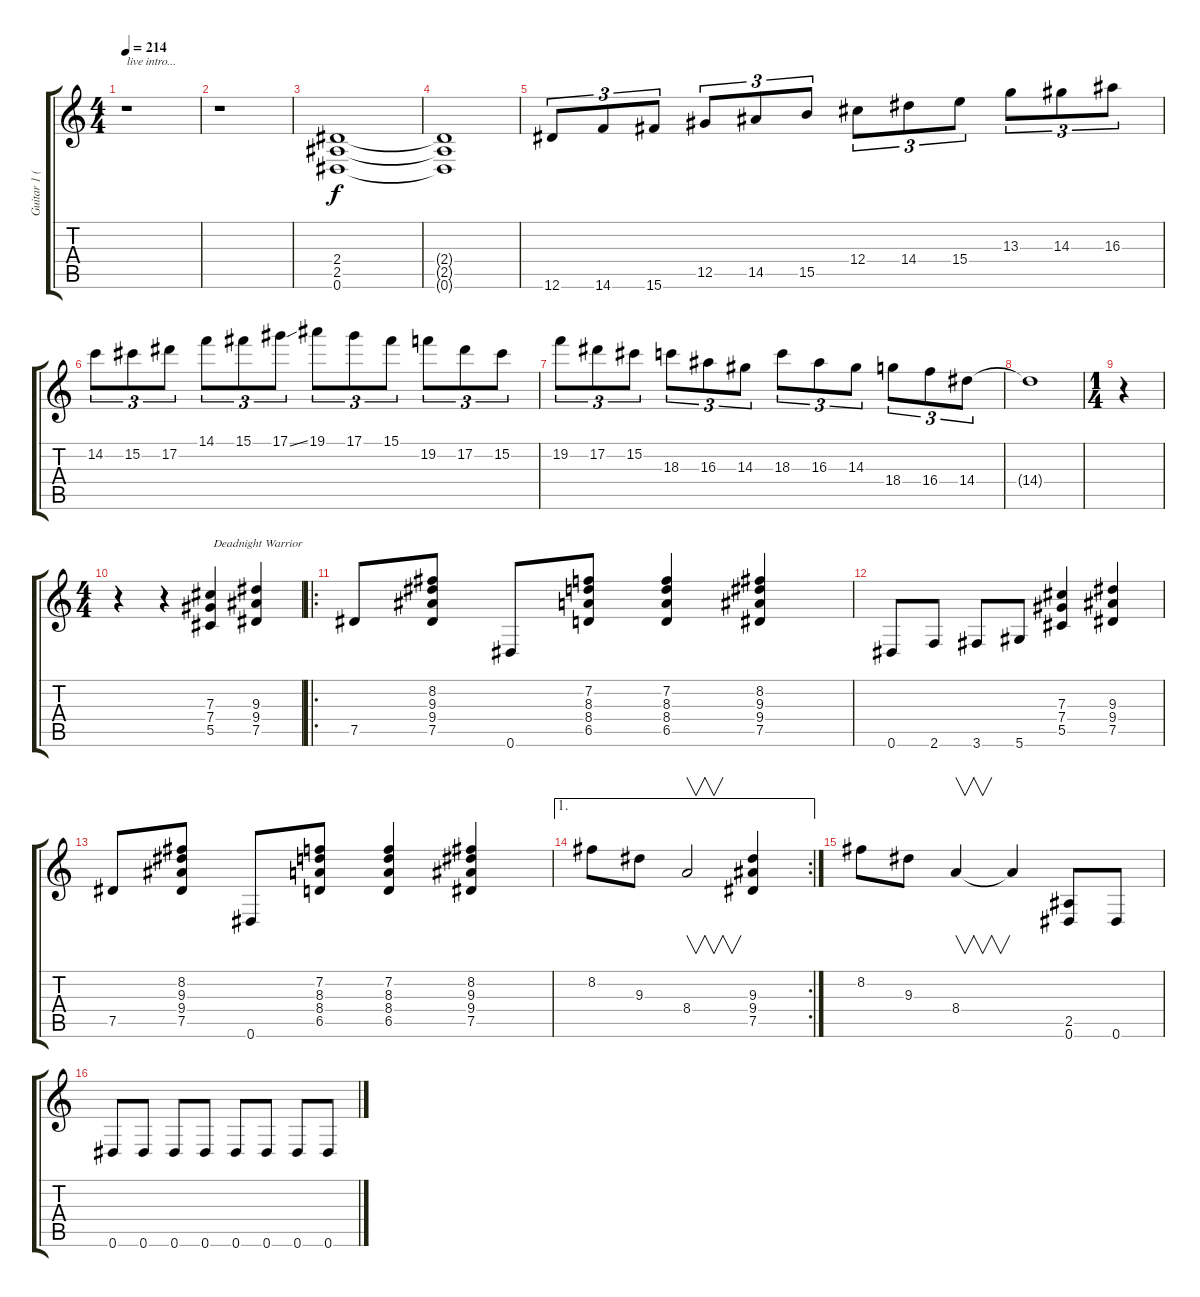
\track ("Guitar 1 (Alexi)" "Guitar 1 (") {instrument distortionguitar}
\staff {score tabs}
\tuning (Eb4 Bb3 Gb3 Db3 Ab2 Eb2) {hide}
\ts (4 4)
\tempo 214
\clef g2
\ks c
r.1{txt "live intro..." dy f instrument distortionguitar} |
r.1 |
(2.4 2.5 0.6).1 |
(2.4{t} 2.5{t} 0.6{t}).1 |
12.6.8{tu (3 2)} 14.6.8{tu (3 2)} 15.6.8{tu (3 2)} 12.5.8{tu (3 2)} 14.5.8{tu (3 2)} 15.5.8{tu (3 2)} 12.4.8{tu (3 2)} 14.4.8{tu (3 2)} 15.4.8{tu (3 2)} 13.3.8{tu (3 2)} 14.3.8{tu (3 2)} 16.3.8{tu (3 2)} |
14.2.8{tu (3 2)} 15.2.8{tu (3 2)} 17.2.8{tu (3 2)} 14.1.8{tu (3 2)} 15.1.8{tu (3 2)} 17.1{ss}.8{tu (3 2)} 19.1.8{tu (3 2)} 17.1.8{tu (3 2)} 15.1.8{tu (3 2)} 19.2.8{tu (3 2)} 17.2.8{tu (3 2)} 15.2.8{tu (3 2)} |
19.2.8{tu (3 2)} 17.2.8{tu (3 2)} 15.2.8{tu (3 2)} 18.3.8{tu (3 2)} 16.3.8{tu (3 2)} 14.3.8{tu (3 2)} 18.3.8{tu (3 2)} 16.3.8{tu (3 2)} 14.3.8{tu (3 2)} 18.4.8{tu (3 2)} 16.4.8{tu (3 2)} 14.4.8{tu (3 2)} |
14.4{t}.1 |
\ts (1 4)
r.4 |
\ts (4 4)
r.4 r.4 (7.3 7.4 5.5).4{txt " Deadnight Warrior"} (9.3 9.4 7.5).4 |
\ro
7.5.8 (8.2 9.3 9.4 7.5).8 0.6.8 (7.2 8.3 8.4 6.5).8 (7.2 8.3 8.4 6.5).4 (8.2 9.3 9.4 7.5).4 |
0.6.8 2.6.8 3.6.8 5.6.8 (7.3 7.4 5.5).4 (9.3 9.4 7.5).4 |
7.5.8 (8.2 9.3 9.4 7.5).8 0.6.8 (7.2 8.3 8.4 6.5).8 (7.2 8.3 8.4 6.5).4 (8.2 9.3 9.4 7.5).4 |
\ae 1
\rc 2
8.2.8 9.3.8 8.4.2{v} (9.3 9.4 7.5).4 |
8.2.8 9.3.8 8.4.4{v} 8.4{t}.4 (2.5 0.6).8 0.6.8 |
0.6.8 0.6.8 0.6.8 0.6.8 0.6.8 0.6.8 0.6.8 0.6.8
